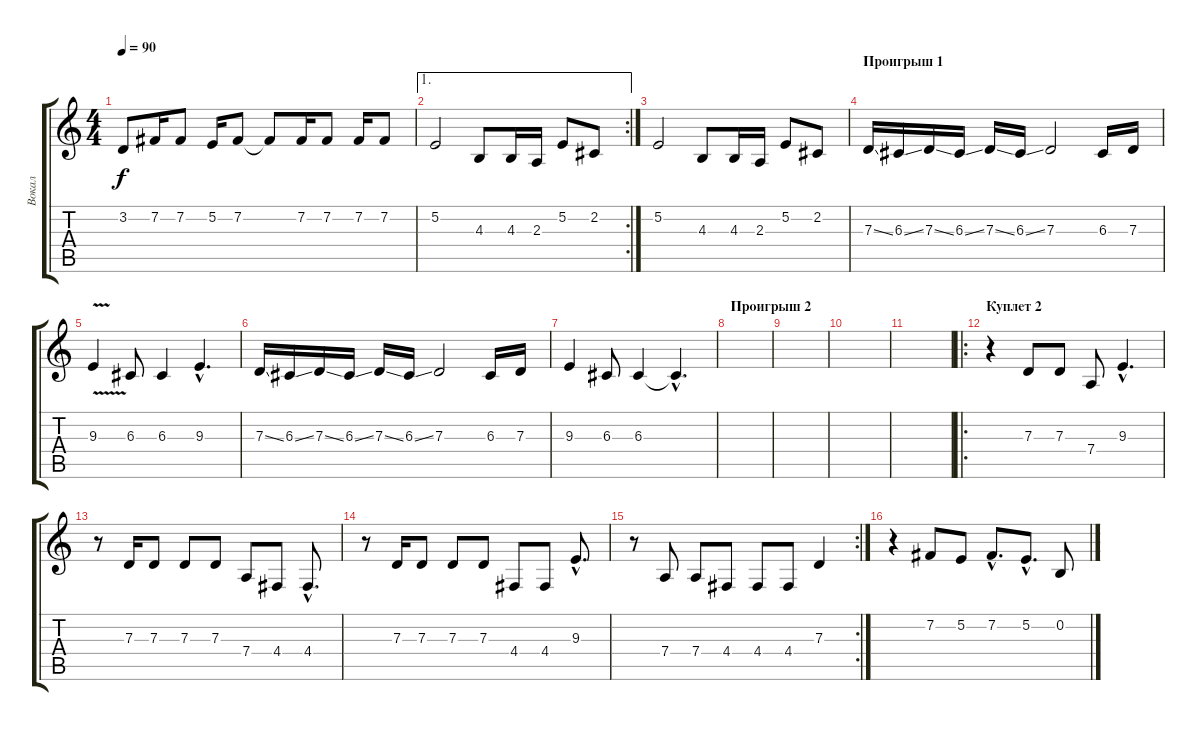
\track ("Вокал" "Вокал") {instrument cello}
\staff {score tabs}
\tuning (E4 B3 G3 D3 A2 E2) {hide}
\ts (4 4)
\tempo 90
\clef g2
\ks c
3.2{t}.8{dy f} 7.2.16 7.2.8 5.2.16 7.2.8 7.2{t}.8 7.2.16 7.2.8 7.2.16 7.2.8 |
\ae 1
\rc 2
5.2.2 4.3.8 4.3.16 2.3.16 5.2.8 2.2.8 |
5.2.2 4.3.8 4.3.16 2.3.16 5.2.8 2.2.8 |
\section ("" "Проигрыш 1")
7.3{ss}.16 6.3{ss}.16 7.3{ss}.16 6.3{ss}.16 7.3{ss}.16 6.3{ss}.16 7.3.2 6.3.16 7.3.16 |
9.3{v}.4 6.3.8 6.3.4 9.3{hac}.4{d} |
7.3{ss}.16 6.3{ss}.16 7.3{ss}.16 6.3{ss}.16 7.3{ss}.16 6.3{ss}.16 7.3.2 6.3.16 7.3.16 |
9.3.4 6.3.8 6.3.4 6.3{hac t}.4{d} |
\section ("" "Проигрыш 2")
|
|
|
|
\ro
\section ("" "Куплет 2")
r.4 7.3.8 7.3.8 7.4.8 9.3{hac}.4{d} |
r.8 7.3.16 7.3.8 7.3.8 7.3.8 7.4.8 4.4.8 4.4{hac}.8{d} |
r.8 7.3.16 7.3.8 7.3.8 7.3.8 4.4.8 4.4.8 9.3{hac}.8{d} |
\rc 2
r.8 7.4.8 7.4.8 4.4.8 4.4.8 4.4.8 7.3.4 |
\section ("" "")
r.4 7.2.8 5.2.8 7.2{hac}.8{d} 5.2{hac}.8{d} 0.2.8
